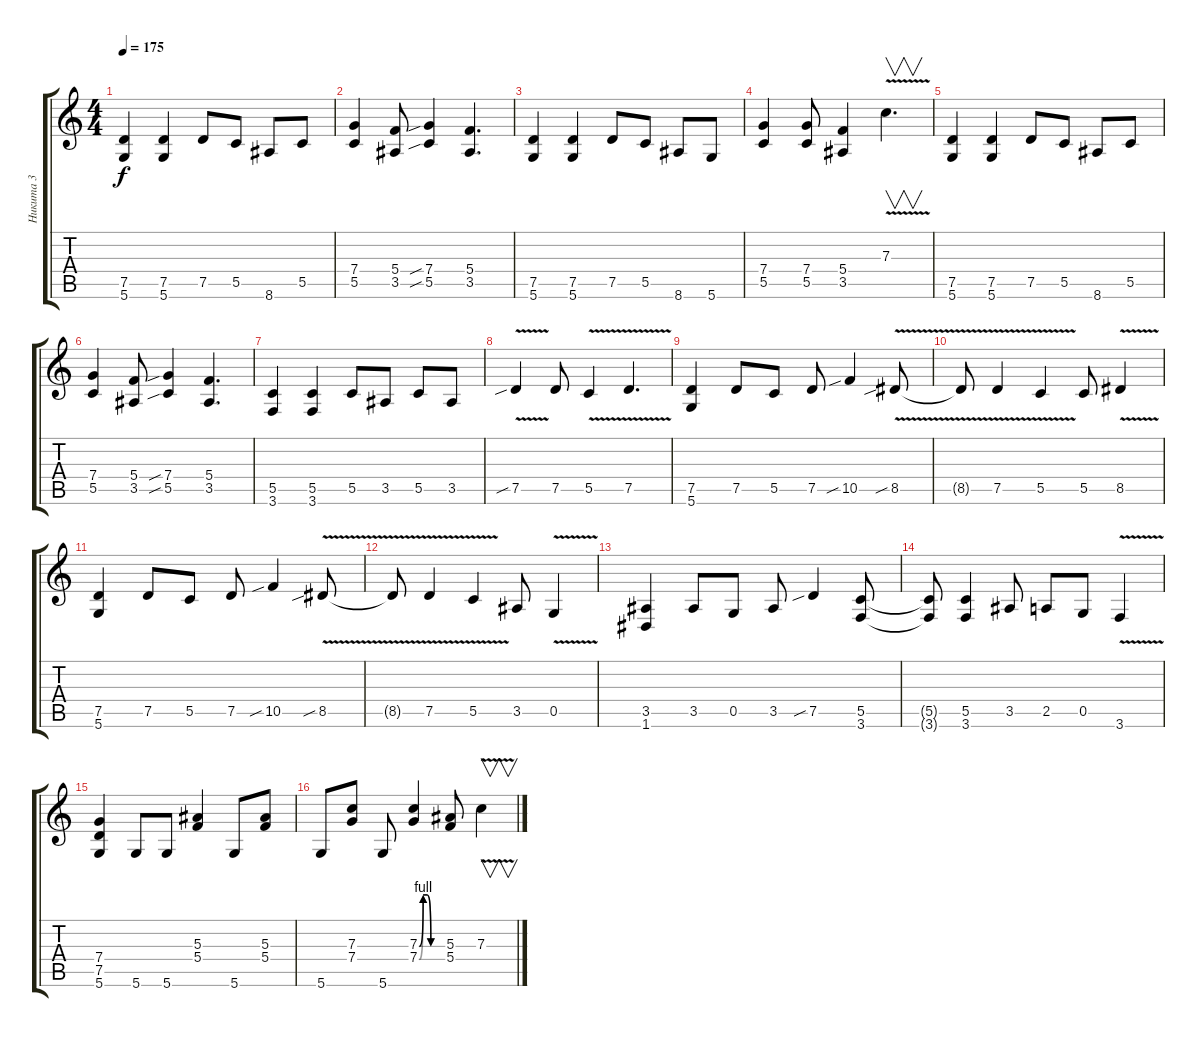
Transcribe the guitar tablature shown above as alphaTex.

\track ("Никита 3" "Никита 3") {instrument distortionguitar}
\staff {score tabs}
\tuning (D4 A3 F3 C3 G2 D2) {hide}
\ts (4 4)
\tempo 175
\clef g2
\ks c
(7.5 5.6).4{dy f} (7.5 5.6).4 7.5.8 5.5.8 8.6.8 5.5.8 |
(7.4 5.5).4 (5.4 3.5).8 (7.4{sib} 5.5{sib}).4 (5.4 3.5).4{d} |
(7.5 5.6).4 (7.5 5.6).4 7.5.8 5.5.8 8.6.8 5.6.8 |
(7.4 5.5).4 (7.4 5.5).8 (5.4 3.5).4 7.3{v}.4{v d instrument guitarharmonics} |
(7.5 5.6).4{instrument distortionguitar} (7.5 5.6).4 7.5.8 5.5.8 8.6.8 5.5.8 |
(7.4 5.5).4 (5.4 3.5).8 (7.4{sib} 5.5{sib}).4 (5.4 3.5).4{d} |
(5.5 3.6).4 (5.5 3.6).4 5.5.8 3.5.8 5.5.8 3.5.8 |
7.5{v sib}.4 7.5.8 5.5{v}.4 7.5{v}.4{d} |
(7.5 5.6).4 7.5.8 5.5.8 7.5.8 10.5{sib}.4 8.5{v sib}.8 |
8.5{t}.8 7.5{v}.4 5.5{v}.4 5.5.8 8.5{v}.4 |
(7.5 5.6).4 7.5.8 5.5.8 7.5.8 10.5{sib}.4 8.5{v sib}.8 |
8.5{t}.8 7.5{v}.4 5.5{v}.4 3.5.8 0.5{v}.4 |
(3.5 1.6).4 3.5.8 0.5.8 3.5.8 7.5{sib}.4 (5.5 3.6).8 |
(5.5{t} 3.6{t}).8 (5.5 3.6).4 3.5.8 2.5.8 0.5.8 3.6{v}.4 |
(7.4 7.5 5.6).4 5.6.8 5.6.8 (5.3 5.4).4 5.6.8 (5.3 5.4).8 |
5.6.8 (7.3 7.4).8 5.6.8 (7.3{be (custom 0 0 10 4 20 4 30 0 60 0)} 7.4{be (custom 0 0 10 4 20 4 30 0 60 0)}).4 (5.3 5.4).8 7.3{v}.4{v instrument guitarharmonics}
